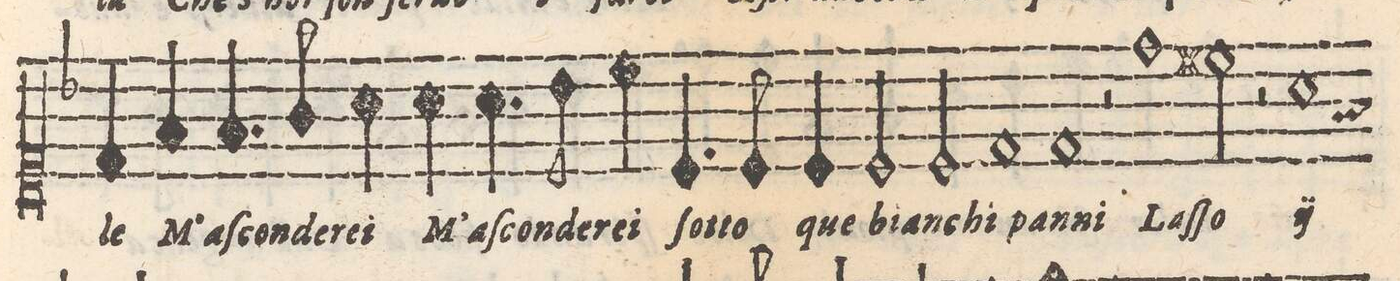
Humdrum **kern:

**kern	**text
*I"Canto	*
*clefC1	*
*k[b-]	*
*met(C)	*
*M2/1	*
4d/	M'aſ-
4f/	-con-
4.f/	-de-
8g/	-rei
=11-	=11-
4a\	M'aſ-
4a\	-con-
4.a\	-de-
8b-y\	-re-
4cc\	-i
4.c/	ſot-
8c/	-to
4c/	que
=12-	=12-
2c/	bian-
2c/	-chi
1d	pan-
=13-	=13-
1d	-ni
2r	.
1dd\	Laſ-
=14-	=14-
2cc#X\	-ſo
2r	.
*	*ij
1a\	Las-
=15-	=15-
*-	*-
